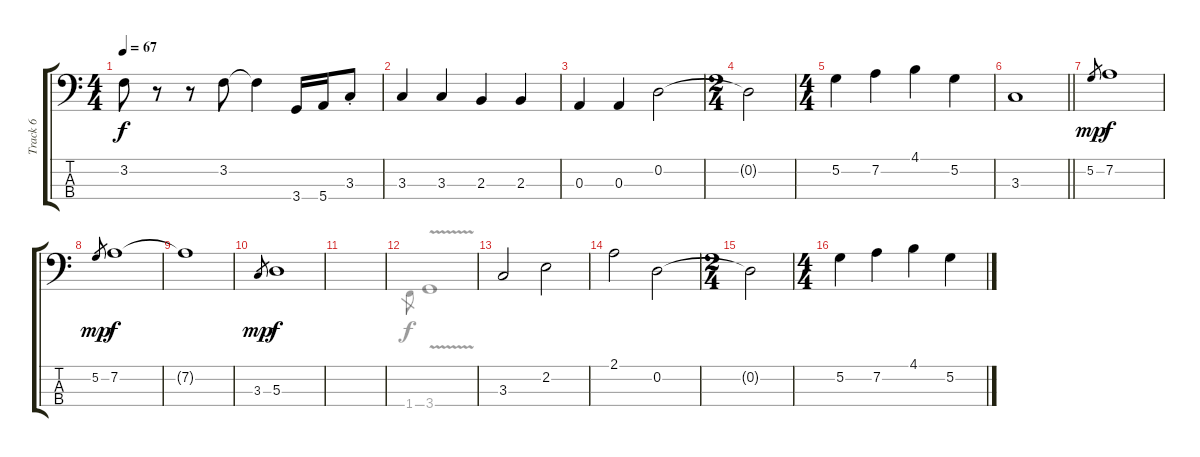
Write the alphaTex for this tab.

\track ("Track 6" "Track 6") {instrument electricbassfinger}
\staff {score tabs}
\tuning (G2 D2 A1 E1) {hide}
\voice
\ts (4 4)
\tempo 67
\clef f4
\ks c
3.2.8{dy f} r.8 r.8 3.2.8 3.2{t}.4 3.4.16 5.4.16 3.3{st}.8 |
3.3.4 3.3.4 2.3.4 2.3.4 |
0.3.4 0.3.4 0.2.2 |
\ts (2 4)
0.2{t}.2 |
\ts (4 4)
5.2.4 7.2.4 4.1.4 5.2.4 |
\barLineRight lightlight
3.3.1 |
5.2.8{gr dy mp} 7.2.1{dy f} |
5.2.8{gr dy mp} 7.2.1{dy f} |
7.2{t}.1 |
3.3.8{gr dy mp} 5.3.1{dy f} |
|
|
3.3.2 2.2.2 |
2.1.2 0.2.2 |
\ts (2 4)
0.2{t}.2 |
\ts (4 4)
5.2.4 7.2.4 4.1.4 5.2.4
\voice
\clef f4
\ottava regular
\simile none
\ks c
|
|
|
|
|
\barLineRight lightlight
|
|
|
|
|
|
1.4.8{gr} 3.4{v}.1{dy f} |
|
|
|
